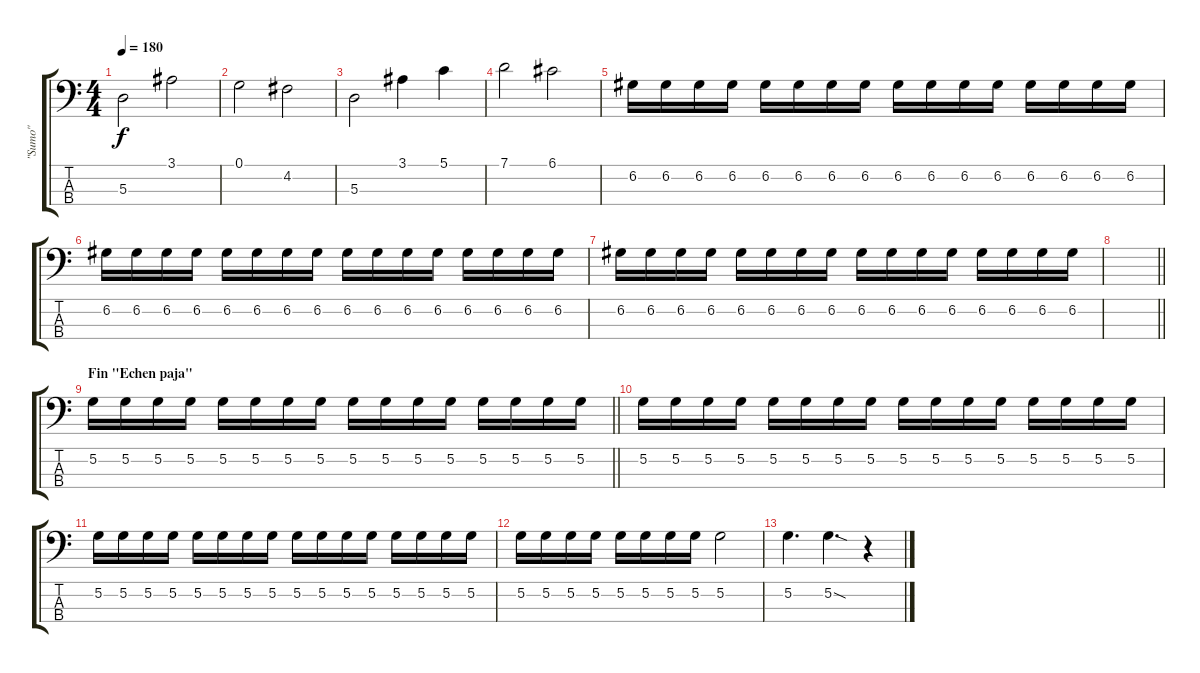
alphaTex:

\track ("\"Sumo\"" "\"Sumo\"") {instrument electricbassfinger}
\staff {score tabs}
\tuning (G2 D2 A1 E1) {hide}
\ts (4 4)
\tempo 180
\clef f4
\ks c
5.3.2{dy f} 3.1.2 |
0.1.2 4.2.2 |
5.3.2 3.1.4 5.1.4 |
7.1.2 6.1.2 |
6.2.16 6.2.16 6.2.16 6.2.16 6.2.16 6.2.16 6.2.16 6.2.16 6.2.16 6.2.16 6.2.16 6.2.16 6.2.16 6.2.16 6.2.16 6.2.16 |
6.2.16 6.2.16 6.2.16 6.2.16 6.2.16 6.2.16 6.2.16 6.2.16 6.2.16 6.2.16 6.2.16 6.2.16 6.2.16 6.2.16 6.2.16 6.2.16 |
6.2.16 6.2.16 6.2.16 6.2.16 6.2.16 6.2.16 6.2.16 6.2.16 6.2.16 6.2.16 6.2.16 6.2.16 6.2.16 6.2.16 6.2.16 6.2.16 |
\barLineRight lightlight
|
\section ("" "Fin \"Echen paja\"")
\barLineRight lightlight
5.2.16 5.2.16 5.2.16 5.2.16 5.2.16 5.2.16 5.2.16 5.2.16 5.2.16 5.2.16 5.2.16 5.2.16 5.2.16 5.2.16 5.2.16 5.2.16 |
5.2.16 5.2.16 5.2.16 5.2.16 5.2.16 5.2.16 5.2.16 5.2.16 5.2.16 5.2.16 5.2.16 5.2.16 5.2.16 5.2.16 5.2.16 5.2.16 |
5.2.16 5.2.16 5.2.16 5.2.16 5.2.16 5.2.16 5.2.16 5.2.16 5.2.16 5.2.16 5.2.16 5.2.16 5.2.16 5.2.16 5.2.16 5.2.16 |
5.2.16 5.2.16 5.2.16 5.2.16 5.2.16 5.2.16 5.2.16 5.2.16 5.2.2 |
5.2.4{d} 5.2{sod}.4{d} r.4
